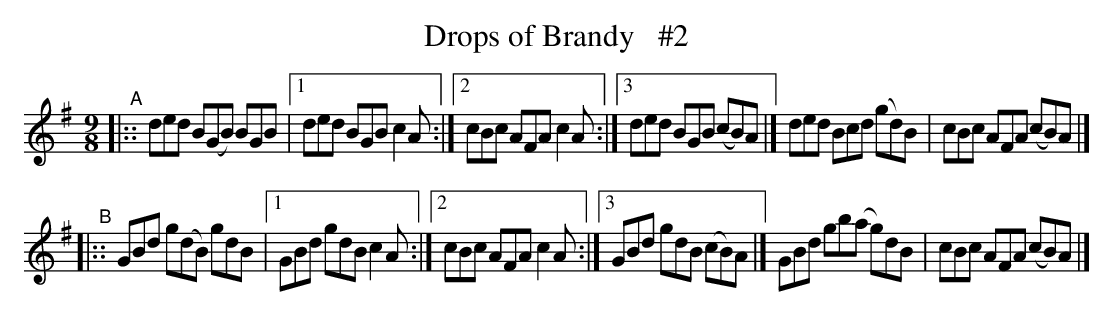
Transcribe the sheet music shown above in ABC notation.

X:1
T: Drops of Brandy   #2
M: 9/8
L: 1/8
K: G
"^A"\
|:: ded B(GB) BGB |[1 ded BGB c2A :|[2 cBc AFA c2A :|[3 ded BGB (cB)A |] ded Bcd (gd)B | cBc AFA (cB)A |]
"^B"\
|:: GBd g(dB) gdB |[1 GBd gdB c2A :|[2 cBc AFA c2A :|[3 GBd gdB (cB)A |] GBd gb(a g)dB | cBc AFA (cB)A |]
